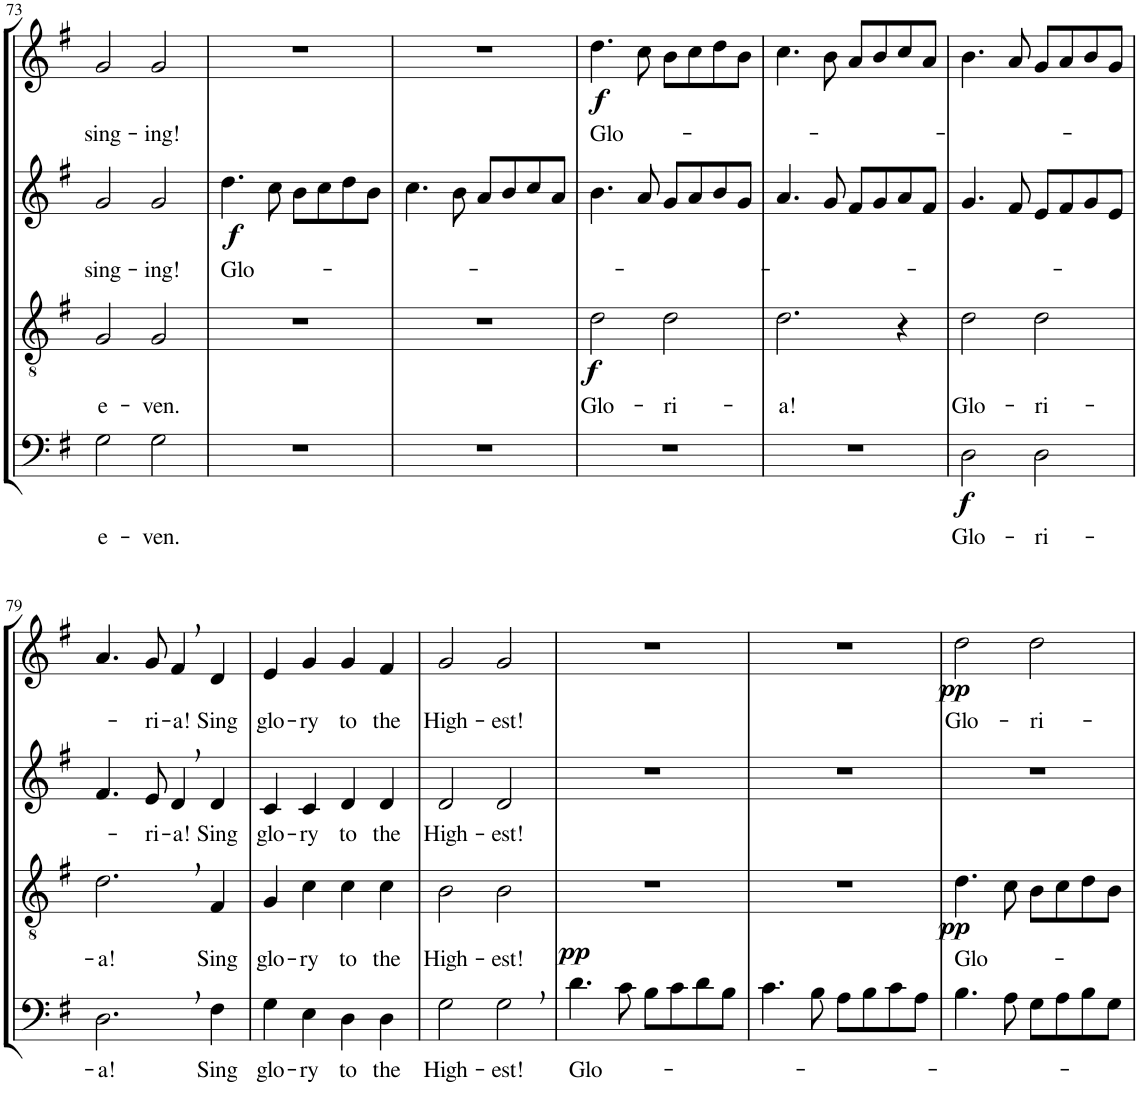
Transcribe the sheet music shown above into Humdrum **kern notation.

**kern	**text	**dynam	**kern	**text	**dynam	**kern	**text	**dynam	**kern	**text	**dynam
*part4	*part4	*part4	*part3	*part3	*part3	*part2	*part2	*part2	*part1	*part1	*part1
*staff4	*staff4	*staff4	*staff3	*staff3	*staff3	*staff2	*staff2	*staff2	*staff1	*staff1	*staff1
*I"Bassi	*	*	*I"Tenori	*	*	*I"Contralti	*	*	*I"Soprani	*	*
!!LO:PB:g=z
*clefF4	*	*	*clefGv2	*	*	*clefG2	*	*	*clefG2	*	*
*	*	*	*	*	*	*	*	*	*Trd1c2	*	*
*k[f#]	*	*	*k[f#]	*	*	*k[f#]	*	*	*k[f#]	*	*
*G:	*	*	*G:	*	*	*G:	*	*	*G:	*	*
*M2/2	*	*	*M2/2	*	*	*M2/2	*	*	*M2/2	*	*
*met(c|)	*	*	*met(c|)	*	*	*met(c|)	*	*	*met(c|)	*	*
=73	=73	=73	=73	=73	=73	=73	=73	=73	=73	=73	=73
!	!LO:LY:b	!	!	!LO:LY:b	!	!	!LO:LY:b	!	!	!LO:LY:b	!
2G\	e-	.	2G/	e-	.	2g/	sing-	.	2g/	sing-	.
!	!LO:LY:b	!	!	!LO:LY:b	!	!	!LO:LY:b	!	!	!LO:LY:b	!
2G\	-ven.	.	2G/	-ven.	.	2g/	-ing!	.	2g/	-ing!	.
=74	=74	=74	=74	=74	=74	=74	=74	=74	=74	=74	=74
!	!	!	!	!	!	!	!LO:LY:b	!LO:DY:b	!	!	!
1r	.	.	1r	.	.	4.dd\	Glo-	f	1r	.	.
.	.	.	.	.	.	8cc\	.	.	.	.	.
.	.	.	.	.	.	8b\L	.	.	.	.	.
.	.	.	.	.	.	8cc\	.	.	.	.	.
.	.	.	.	.	.	8dd\	.	.	.	.	.
.	.	.	.	.	.	8b\J	.	.	.	.	.
=75	=75	=75	=75	=75	=75	=75	=75	=75	=75	=75	=75
1r	.	.	1r	.	.	4.cc\	.	.	1r	.	.
.	.	.	.	.	.	8b\	.	.	.	.	.
.	.	.	.	.	.	8a/L	.	.	.	.	.
.	.	.	.	.	.	8b/	.	.	.	.	.
.	.	.	.	.	.	8cc/	.	.	.	.	.
.	.	.	.	.	.	8a/J	.	.	.	.	.
=76	=76	=76	=76	=76	=76	=76	=76	=76	=76	=76	=76
!	!	!	!	!LO:LY:b	!LO:DY:b	!	!	!	!	!LO:LY:b	!LO:DY:b
1r	.	.	2d\	Glo-	f	4.b\	.	.	4.dd\	Glo-	f
.	.	.	.	.	.	8a/	.	.	8cc\	.	.
!	!	!	!	!LO:LY:b	!	!	!	!	!	!	!
.	.	.	2d\	-ri-	.	8g/L	.	.	8b\L	.	.
.	.	.	.	.	.	8a/	.	.	8cc\	.	.
.	.	.	.	.	.	8b/	.	.	8dd\	.	.
.	.	.	.	.	.	8g/J	.	.	8b\J	.	.
=77	=77	=77	=77	=77	=77	=77	=77	=77	=77	=77	=77
!	!	!	!	!LO:LY:b	!	!	!	!	!	!	!
1r	.	.	2.d\	-a!	.	4.a/	.	.	4.cc\	.	.
.	.	.	.	.	.	8g/	.	.	8b\	.	.
.	.	.	.	.	.	8f#/L	.	.	8a/L	.	.
.	.	.	.	.	.	8g/	.	.	8b/	.	.
.	.	.	4r	.	.	8a/	.	.	8cc/	.	.
.	.	.	.	.	.	8f#/J	.	.	8a/J	.	.
=78	=78	=78	=78	=78	=78	=78	=78	=78	=78	=78	=78
!	!LO:LY:b	!LO:DY:b	!	!LO:LY:b	!	!	!	!	!	!	!
2D\	Glo-	f	2d\	Glo-	.	4.g/	.	.	4.b\	.	.
.	.	.	.	.	.	8f#/	.	.	8a/	.	.
!	!LO:LY:b	!	!	!LO:LY:b	!	!	!	!	!	!	!
2D\	-ri-	.	2d\	-ri-	.	8e/L	.	.	8g/L	.	.
.	.	.	.	.	.	8f#/	.	.	8a/	.	.
.	.	.	.	.	.	8g/	.	.	8b/	.	.
.	.	.	.	.	.	8e/J	.	.	8g/J	.	.
!!LO:LB:g=z
=79	=79	=79	=79	=79	=79	=79	=79	=79	=79	=79	=79
!	!LO:LY:b	!	!	!LO:LY:b	!	!	!	!	!	!	!
2.D,\	-a!	.	2.d,\	-a!	.	4.f#/	.	.	4.a/	.	.
!	!	!	!	!	!	!	!LO:LY:b	!	!	!LO:LY:b	!
.	.	.	.	.	.	8e/	-ri-	.	8g/	-ri-	.
!	!	!	!	!	!	!	!LO:LY:b	!	!	!LO:LY:b	!
.	.	.	.	.	.	4d,/	-a!	.	4f#,/	-a!	.
!	!LO:LY:b	!	!	!LO:LY:b	!	!	!LO:LY:b	!	!	!LO:LY:b	!
4F#\	Sing	.	4F#/	Sing	.	4d/	Sing	.	4d/	Sing	.
=80	=80	=80	=80	=80	=80	=80	=80	=80	=80	=80	=80
!	!LO:LY:b	!	!	!LO:LY:b	!	!	!LO:LY:b	!	!	!LO:LY:b	!
4G\	glo-	.	4G/	glo-	.	4c/	glo-	.	4e/	glo-	.
!	!LO:LY:b	!	!	!LO:LY:b	!	!	!LO:LY:b	!	!	!LO:LY:b	!
4E\	-ry	.	4c\	-ry	.	4c/	-ry	.	4g/	-ry	.
!	!LO:LY:b	!	!	!LO:LY:b	!	!	!LO:LY:b	!	!	!LO:LY:b	!
4D\	to	.	4c\	to	.	4d/	to	.	4g/	to	.
!	!LO:LY:b	!	!	!LO:LY:b	!	!	!LO:LY:b	!	!	!LO:LY:b	!
4D\	the	.	4c\	the	.	4d/	the	.	4f#/	the	.
=81	=81	=81	=81	=81	=81	=81	=81	=81	=81	=81	=81
!	!LO:LY:b	!	!	!LO:LY:b	!	!	!LO:LY:b	!	!	!LO:LY:b	!
2G\	High-	.	2B\	High-	.	2d/	High-	.	2g/	High-	.
!	!LO:LY:b	!	!	!LO:LY:b	!	!	!LO:LY:b	!	!	!LO:LY:b	!
2G,\	-est!	.	2B\	-est!	.	2d/	-est!	.	2g/	-est!	.
=82	=82	=82	=82	=82	=82	=82	=82	=82	=82	=82	=82
!	!LO:LY:b	!	!	!	!LO:DY:b	!	!	!	!	!	!
4.d\	Glo-	.	1r	.	pp	1r	.	.	1r	.	.
8c\	.	.	.	.	.	.	.	.	.	.	.
8B\L	.	.	.	.	.	.	.	.	.	.	.
8c\	.	.	.	.	.	.	.	.	.	.	.
8d\	.	.	.	.	.	.	.	.	.	.	.
8B\J	.	.	.	.	.	.	.	.	.	.	.
=83	=83	=83	=83	=83	=83	=83	=83	=83	=83	=83	=83
4.c\	.	.	1r	.	.	1r	.	.	1r	.	.
8B\	.	.	.	.	.	.	.	.	.	.	.
8A\L	.	.	.	.	.	.	.	.	.	.	.
8B\	.	.	.	.	.	.	.	.	.	.	.
8c\	.	.	.	.	.	.	.	.	.	.	.
8A\J	.	.	.	.	.	.	.	.	.	.	.
=84	=84	=84	=84	=84	=84	=84	=84	=84	=84	=84	=84
!	!	!	!	!LO:LY:b	!LO:DY:b	!	!	!	!	!LO:LY:b	!LO:DY:b
4.B\	.	.	4.d\	Glo-	pp	1r	.	.	2dd\	Glo-	pp
8A\	.	.	8c\	.	.	.	.	.	.	.	.
!	!	!	!	!	!	!	!	!	!	!LO:LY:b	!
8G\L	.	.	8B\L	.	.	.	.	.	2dd\	-ri-	.
8A\	.	.	8c\	.	.	.	.	.	.	.	.
8B\	.	.	8d\	.	.	.	.	.	.	.	.
8G\J	.	.	8B\J	.	.	.	.	.	.	.	.
=	=	=	=	=	=	=	=	=	=	=	=
*-	*-	*-	*-	*-	*-	*-	*-	*-	*-	*-	*-
